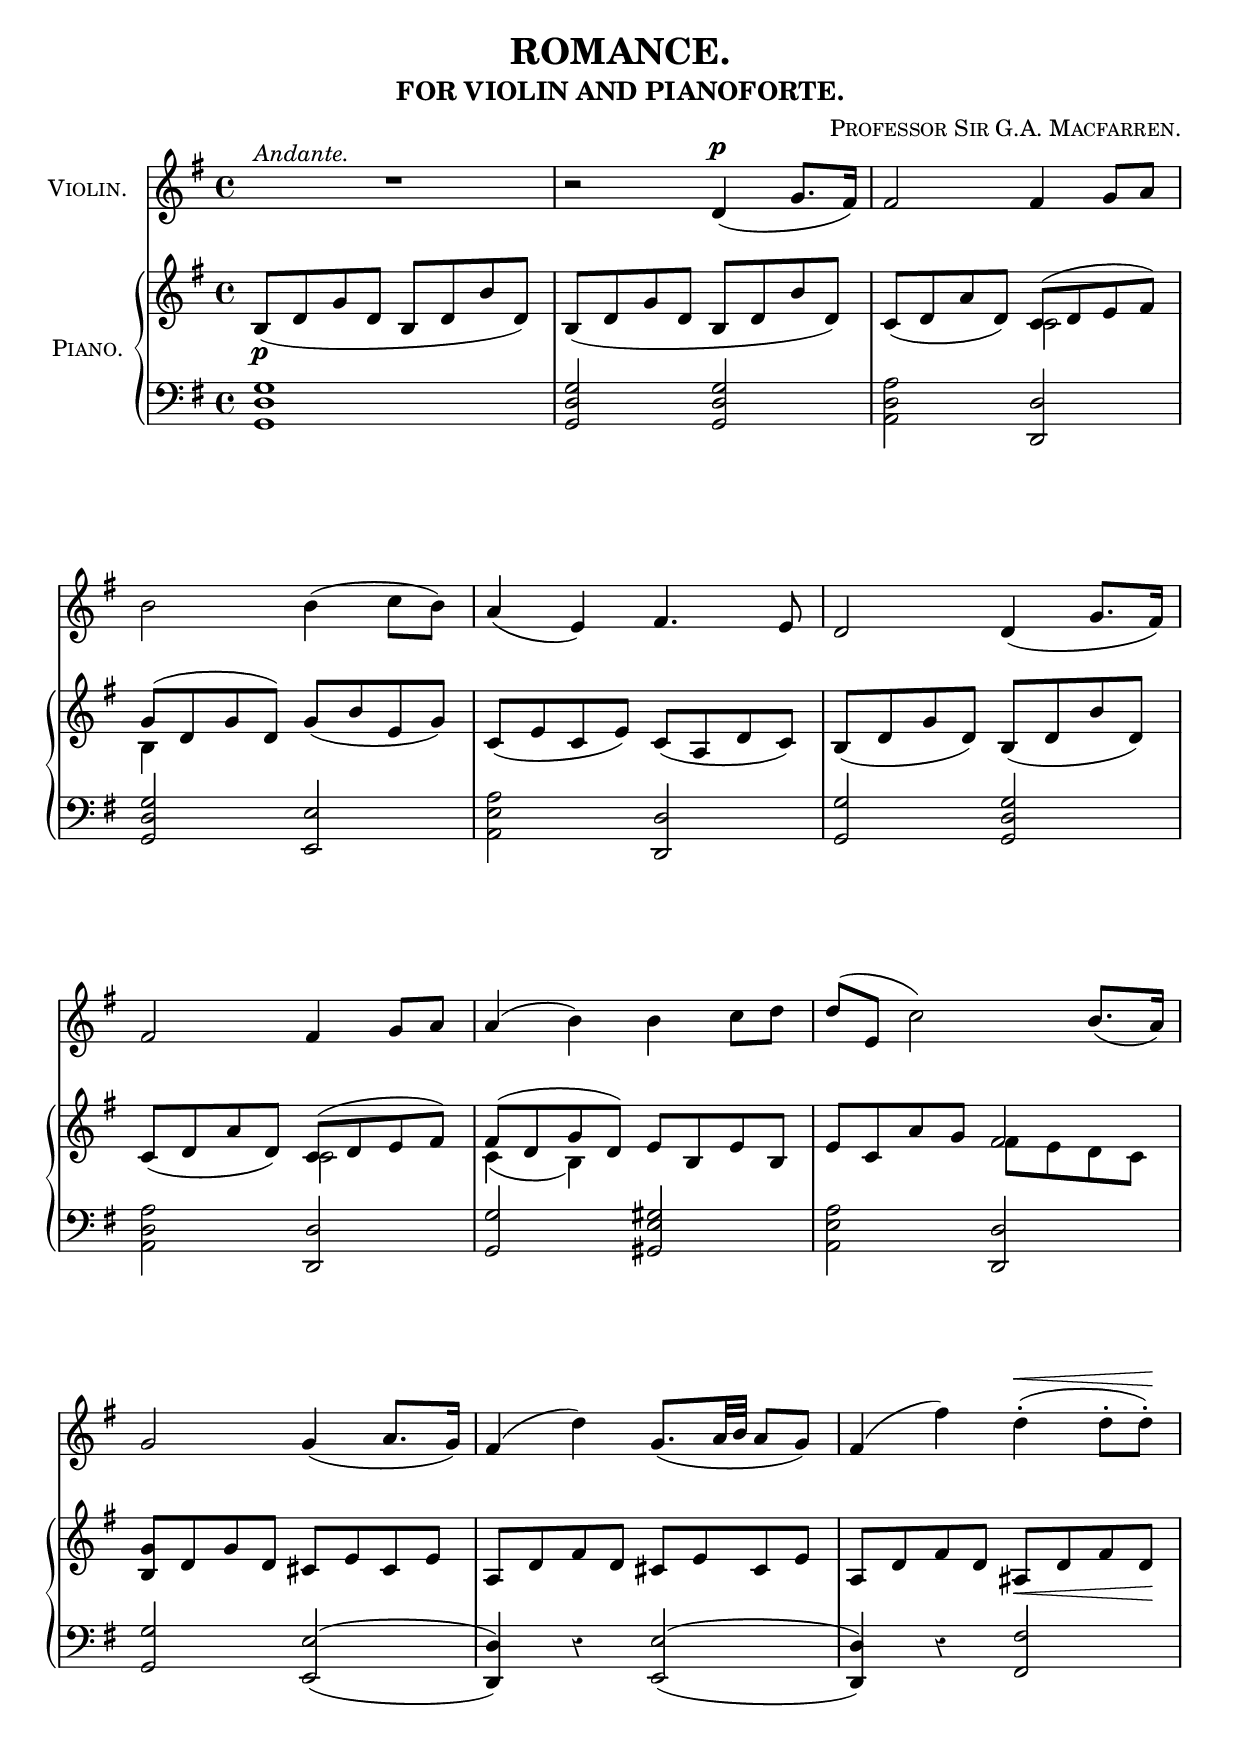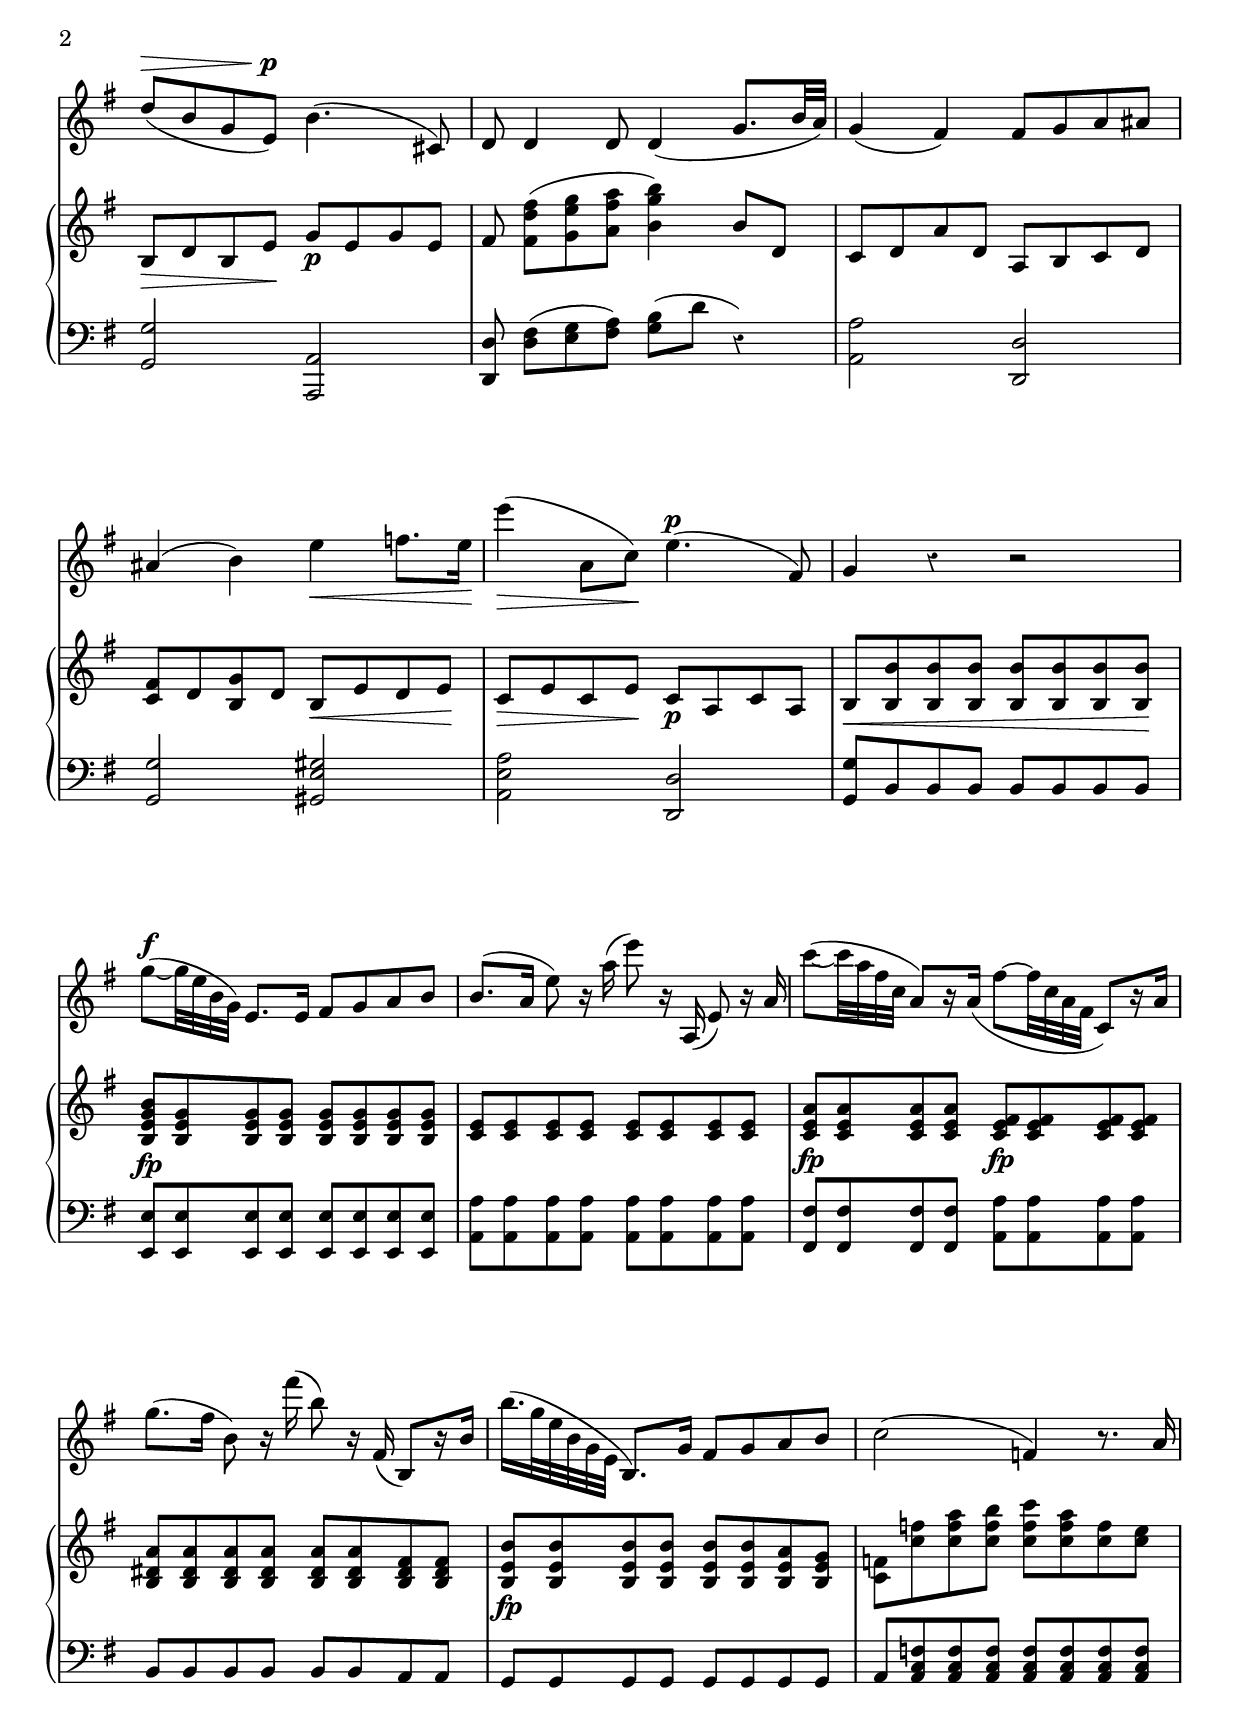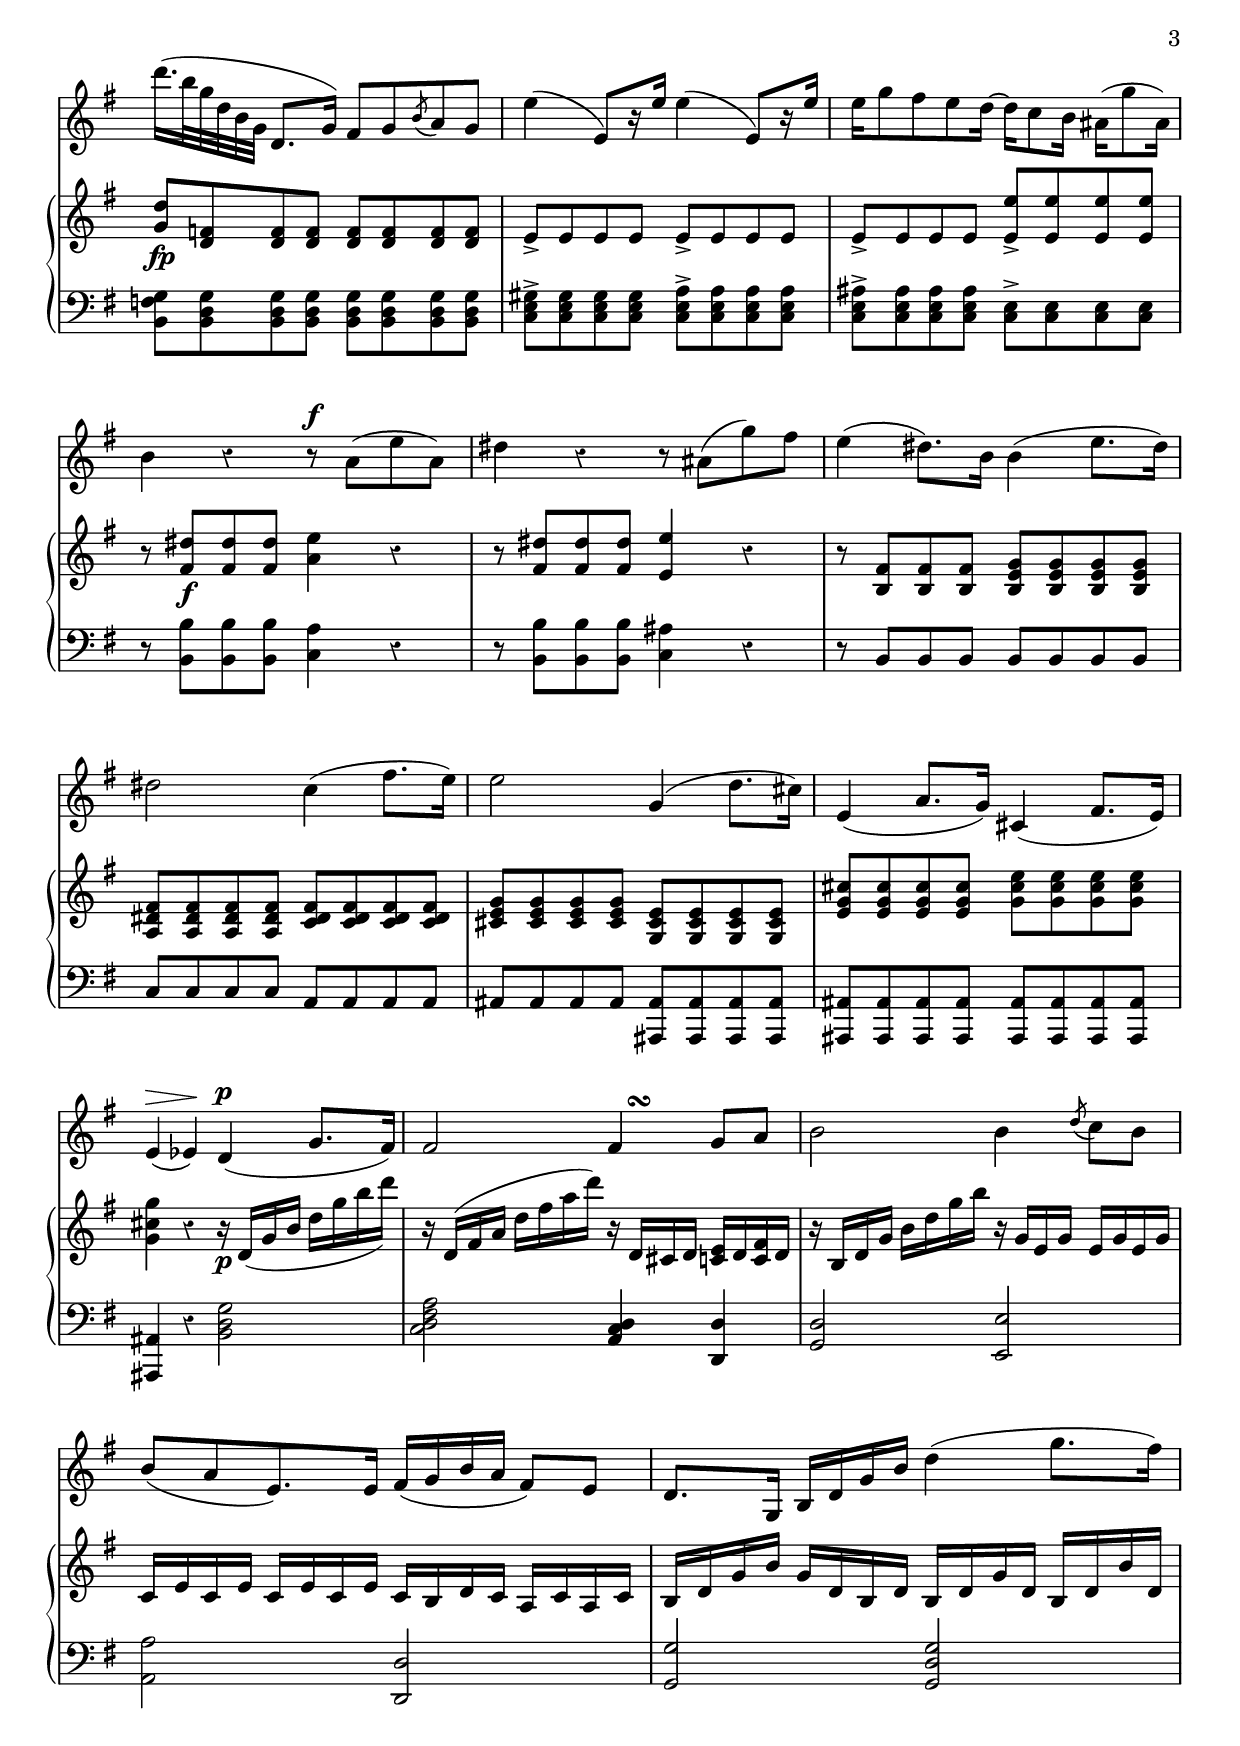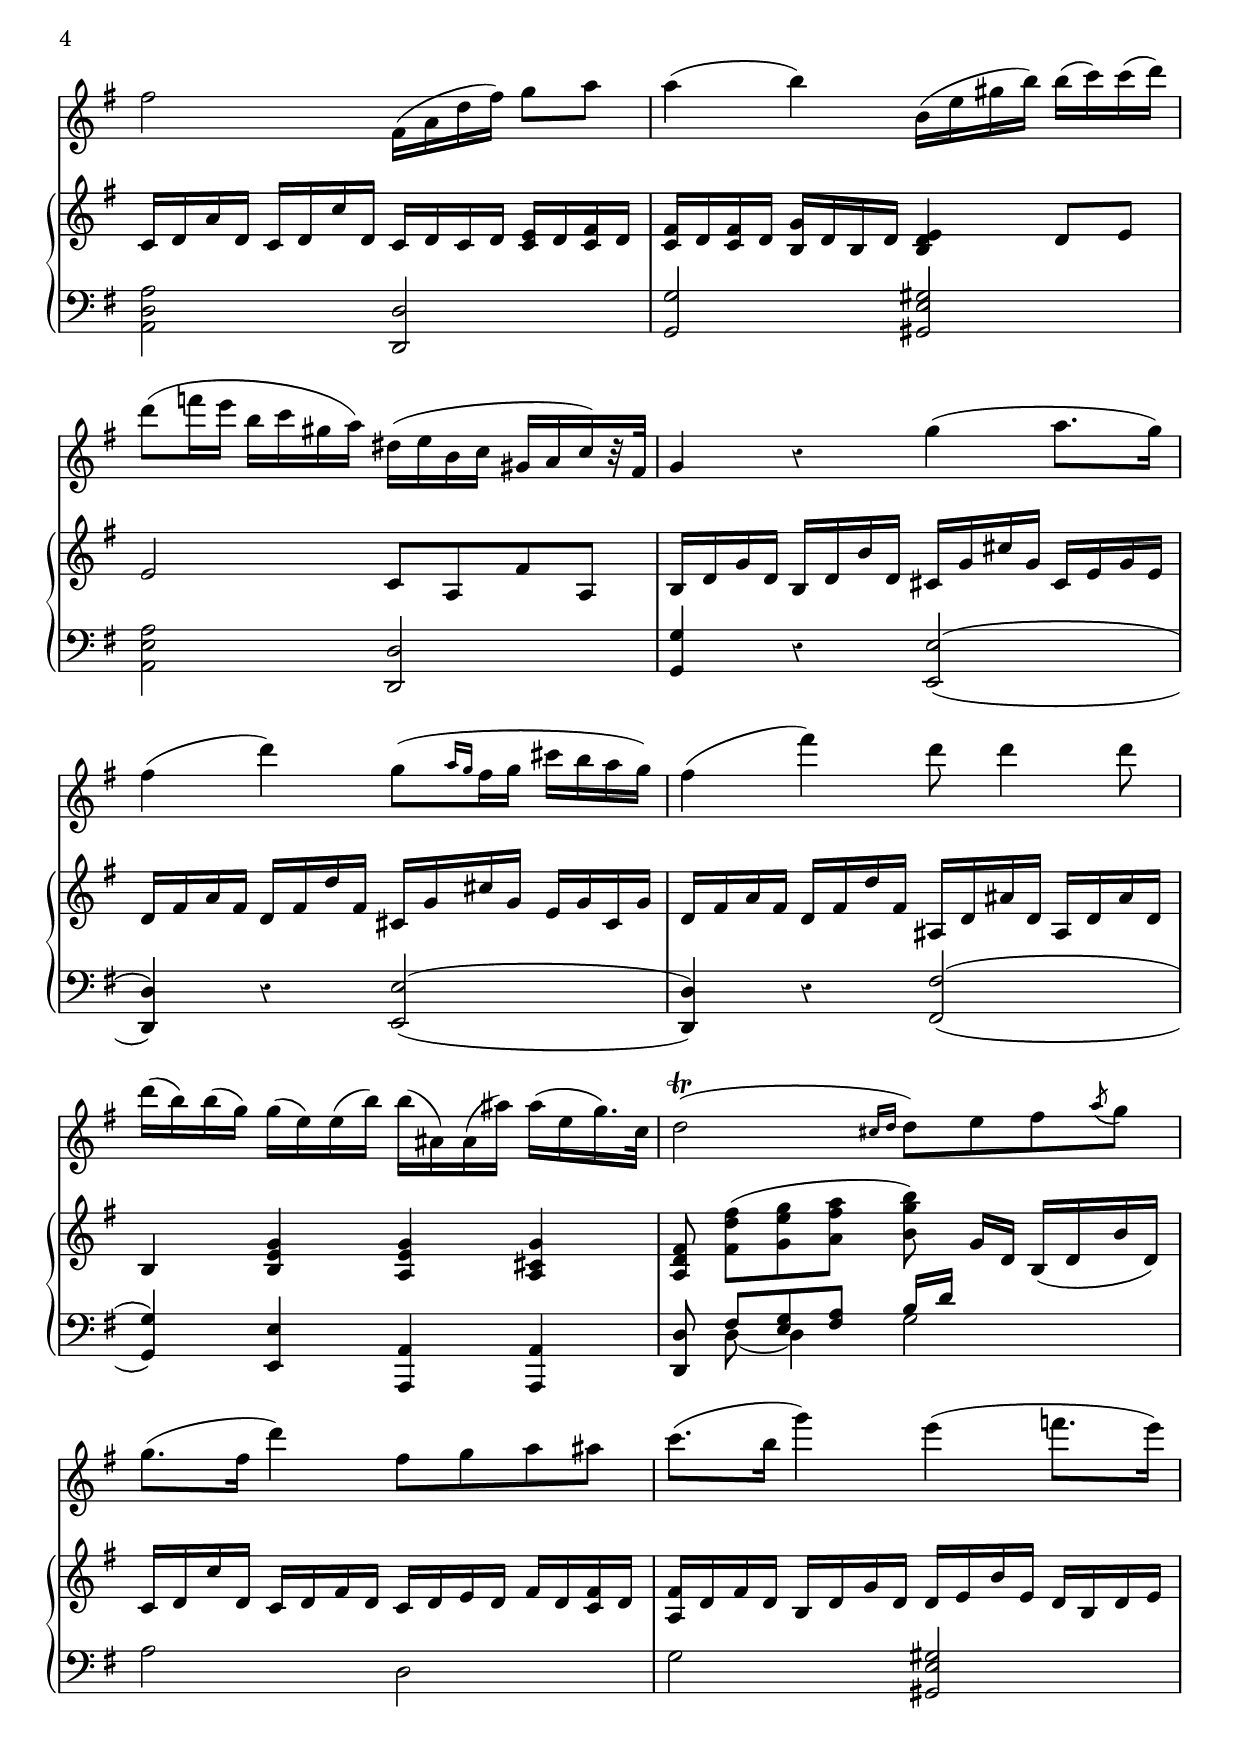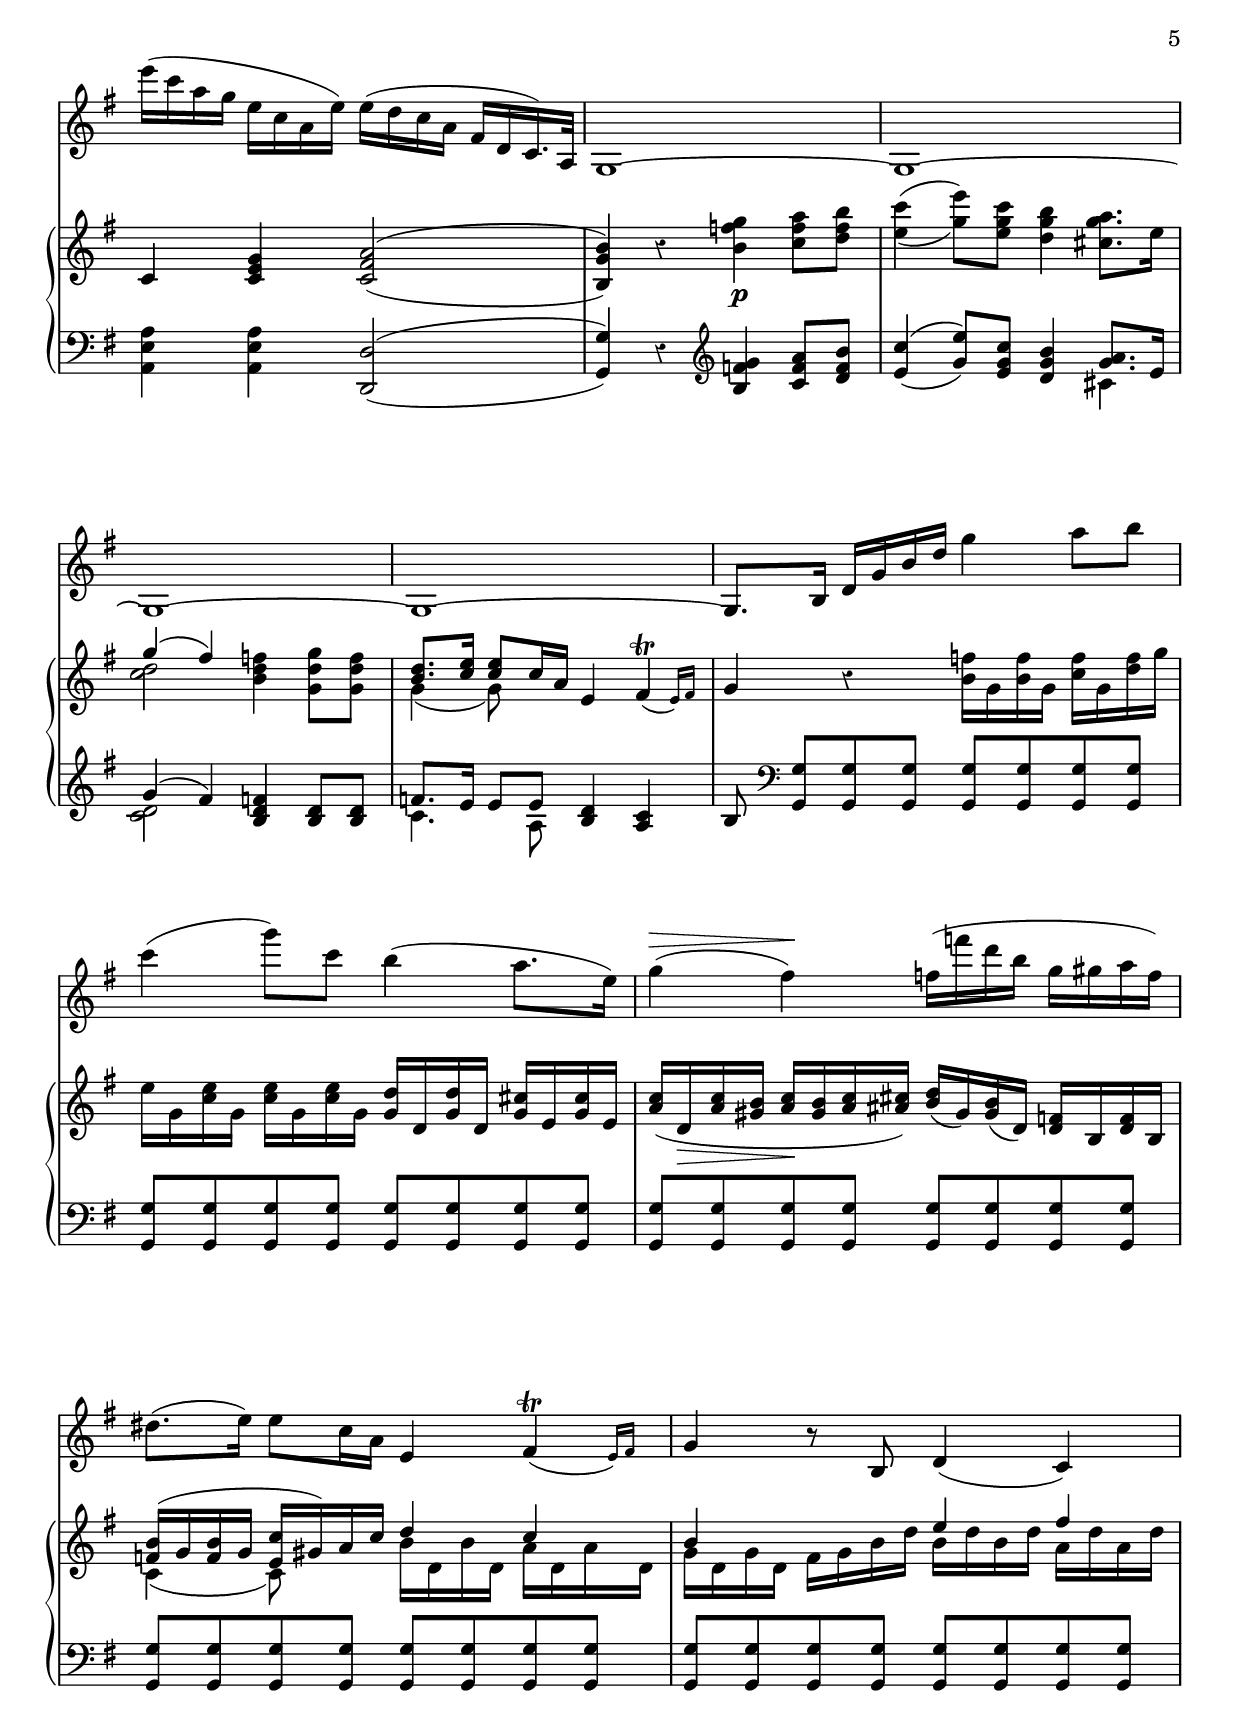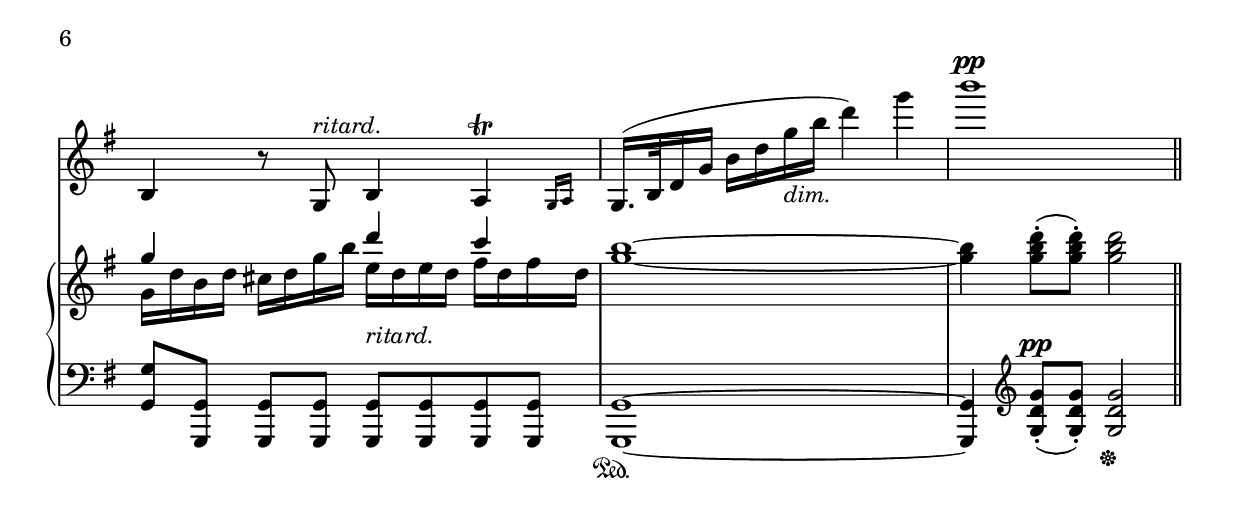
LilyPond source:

\version "2.8"
\include "english.ly"

\header {
  title = "ROMANCE."
  subtitle = "FOR VIOLIN AND PIANOFORTE."
  composer = \markup \smallCaps "Professor Sir G.A. Macfarren."
}

melody = \relative c' {
  \clef treble
  \key g \major
  \time 4/4
  \override Rest #'style = #'classical

%12

  s1*0^\markup { \italic {Andante.} } R1 | r2 d4(^\p g8.[ fs16]) | fs2 fs4 g8 a8 | b2 b4( c8 b8) | a4( e4) fs4. e8 |

  d2 d4( g8.[ fs16]) | fs2 fs4 g8 a8 | a4( b4) b4 c8 d8 | d8( e,8 c'2) b8.([ a16]) | g2 g4( a8.[ g16]) |

  fs4( d'4) g,8.([ a32 b32] a8 g8) | fs4( fs'4) d4-.^\<( d8-. d8-.)\! | d8^\>( b8 g8 e8)\!\p b'4.( cs,8) | d8 d4 d8 d4( g8.[ b32 a32]) | g4( fs4) fs8 g8 a8 as8 |

  as4( b4) e4\< f8.[ e16]\! | e'4\>( a,,8 c8\!) e4.^\p( fs,8) | g4 r4 r2 | \tieDown g'8^\f([~ g32 e32 b32 g32]) e8.[ e16] fs8 g8 a8 b8 | b8.([ a16] e'8) r16 a16( e'8) r16 a,,,16( e'8) r16 a16 |

  \tieDown c'8([~ c32 a32 fs32 c32] a8)[ r16 a16_(] \tieUp fs'8[~ fs32 c32 a32 fs32] c8)[ r16 a'16] | g'8.([ fs16] b,8) r16 fs''16( b,8) r16 fs,16( b,8)[ r16 b'16] | b'16.([ g32 e32 b32 g32 e32] b8.)[ g'16] fs8 g8 a8 b8 | c2( f,4) r8. a16 |

%13

  d'16.([ b32 g32 d32 b32 g32] d8.[ g16]) fs8 g8 \acciaccatura b8 a8 g8 | e'4( e,8)[ r16 e'16] e4( e,8)[ r16 e'16] | e16[ g8 fs8 e8 d16]~ d16[ c8 b16] as16([ g'8 as,16]) | b4 r4 r8^\f a8( e'8 a,8) | ds4 r4 r8 as8( g'8) fs8 |

  e4( ds8.)[ b16] b4( e8.[ ds16]) | ds2 c4( fs8.[ e16]) | e2 g,4( d'8.[ cs16]) | e,4( a8.[ g16]) cs,4( fs8.[ e16]) | e4_(^\> ef4)\! d4^\p( g8.[ fs16]) |

  fs2 fs4^\markup { \hspace #3.0 \musicglyph #"scripts.turn" } g8 a8 | b2 b4 \acciaccatura d8 c8 b8 | b8([ a8 e8.) e16] fs16( g16 b16 a16 fs8) e8 |

  d8.[ g,16] b16 d16 g16 b16 d4( g8.[ fs16]) | fs2 fs,16( a16 d16 fs16) g8 a8 | a4( b4) b,16( e16 gs16 b16) b16( c16) c16( d16) |

  d8([ f16 e16] b16 c16 gs16 a16) ds,16( e16 b16 c16 gs16[ a16 c16) r32 fs,32] | g4 r4 g'4( a8. g16) | fs4( d'4) g,8([ \grace {a16[ g16]} fs16 g16] cs16 b16 a16 g16) |

%14

  fs4( fs'4) d8 d4 d8 | d16( b16) b16( g16) g16( e16) e16( b'16) b16( as,16) as16( as'16) as16([ e16 g16.) c,32] | d2\trill( \grace {cs16[ d16]} d8) e8 fs8 \acciaccatura a8 g8 |

  g8.([ fs16] d'4) fs,8 g8 a8 as8 | c8.([ b16] g'4) e4( f8.[ e16]) | e16( c16 a16 g16 e16 c16 a16 e'16) e16( d16 c16 a16 fs16[ d16 c16.) a32] | g1~ |

  g1~ | g1~ | g1~ | g8.[ b16] d16 g16 b16 d16 g4 a8 b8 |

  c4( g'8) c,8 b4( a8.[ e16]) | g4(^\> fs4)\! f16( f'16 d16 b16 g16 gs16 a16 f16) | ds8.([ e16]) e8[ c16 a16] e4 \afterGrace fs4\trill( {e16)[ fs16]} |

  g4 r8 b,8 d4( c4) | b4 r8 g8^\markup { \italic {ritard.} } b4 \afterGrace a4\trill {g16[ a16]} | g16.([ b32 d16 g16] b16 d16 g16_\markup { \italic {dim.} } b16 d4) g4 | b1^\pp \bar "||"
}

upper = \relative c'' {
  \clef treble
  \key g \major
  \time 4/4
  \override Rest #'style = #'classical

%12

  b,8\p( d8 g8 d8 b8 d8 b'8 d,8) | b8( d8 g8 d8 b8 d8 b'8 d,8) | c8( d8 a'8 d,8) << {c8( d8 e8 fs8)} \\ {c2} >> | << {g'8( d8 g8 d8)} \\ {b4} >> g'8( b8 e,8 g8) | c,8( e8 c8 e8) c8( a8 d8 c8)

  b8( d8 g8 d8) b8( d8 b'8 d,8) | c8( d8 a'8 d,8) << {c8( d8 e8 fs8)} \\ {c2} >> | << {fs8( d8 g8 d8)} \\ {c4( b4)} >> e8 b8 e8 b8 | e8 c8 a'8 g8 << {fs2} \\ {fs8 e8 d8 c8} >> | <b g'>8 d8 g8 d8 cs8 e8 cs8 e8

  a,8 d8 fs8 d8 cs8 e8 cs8 e8 | a,8 d8 fs8 d8 as8_\< d8 fs8 d8\! | b8_\> d8 b8 e8\! g8_\p e8 g8 e8 | fs8 <fs d' fs>8[( <g e' g>8 <a fs' a>8] <b g' b>4) b8 d,8 | c8 d8 a'8 d,8 a8 b8 c8 d8

  <c fs>8 d8 <b g'>8 d8 b8_\< e8 d8 e8\! | c8_\> e8 c8 e8\! c8\p a8 c8 a8 | b8_\< <b b'>8 <b b'>8 <b b'>8 <b b'>8 <b b'>8 <b b'>8 <b b'>8\! | <b e g b>8\fp <b e g>8 <b e g>8 <b e g>8 <b e g>8 <b e g>8 <b e g>8 <b e g>8 | <c e>8 <c e>8 <c e>8 <c e>8 <c e>8 <c e>8 <c e>8 <c e>8

  <c e a>8\fp <c e a>8 <c e a>8 <c e a>8 <c e fs>8\fp <c e fs>8 <c e fs>8 <c e fs>8 | <b ds a'>8 <b ds a'>8 <b ds a'>8 <b ds a'>8 <b ds a'>8 <b ds a'>8 <b ds fs>8 <b ds fs>8 | <b e b'>8\fp <b e b'>8 <b e b'>8 <b e b'>8 <b e b'>8 <b e b'>8 <b e a>8 <b e g>8 | <c f>8 <c' f>8 < c f a>8 <c f b>8 <c f c'>8 <c f a>8 <c f>8 <c e>8

%13

  <g d'>8\fp <d f>8 <d f>8 <d f>8 <d f>8 <d f>8 <d f>8 <d f>8 | e8_> e8 e8 e8 e8_> e8 e8 e8 | e8_> e8 e8 e8 <e e'>8_> <e e'>8 <e e'>8 <e e'>8 | r8 <fs ds'>8\f <fs ds'>8 <fs ds'>8 <a e'>4 r4 | r8 <fs ds'>8 <fs ds'>8 <fs ds'>8 <e e'>4 r4

  r8 <b fs'>8 <b fs'>8 <b fs'>8 <b e g>8 <b e g>8 <b e g>8 <b e g>8 | <a ds fs>8 <a ds fs>8 <a ds fs>8 <a ds fs>8 <c ds fs>8 <c ds fs>8 <c ds fs>8 <c ds fs>8 | <cs e g>8 <cs e g>8 <cs e g>8 <cs e g>8 <g cs e>8 <g cs e>8 <g cs e>8 <g cs e>8 | <e' g cs>8 <e g cs>8 <e g cs>8 <e g cs>8 <g cs e>8 <g cs e>8 <g cs e>8 <g cs e>8 | <g cs g'>4 r4 r16\p d16_( g16 b16 d16 g16 b16 d16)

  r16 d,,16( fs16 a16 d16 fs16 a16 d16) r16 d,,16 cs16 d16 <c e>16 d16 <c fs>16 d16 | r16 b16 d16 g16 b16 d16 g16 b16 r16 g,16 e16 g16 e16 g16 e16 g16 | c,16 e16 c16 e16 c16 e16 c16 e16 c16 b16 d16 c16 a16 c16 a16 c16

  b16 d16 g16 b16 g16 d16 b16 d16 b16 d16 g16 d16 b16 d16 b'16 d,16 | c16 d16 a'16 d,16 c16 d16 c'16 d,16 c16 d16 c16 d16 <c e>16 d16 <c fs>16 d16 | <c fs>16 d16 <c fs>16 d16 <b g'>16 d16 b16 d16 <b d e>4 d8 e8

  e2 c8 a8 fs'8 a,8 | b16 d16 g16 d16 b16 d16 b'16 d,16 cs16 g'16 cs16 g16 cs,16 e16 g16 e16 | d16 fs16 a16 fs16 d16 fs16 d'16 fs,16 cs16 g'16 cs16 g16 e16 g16 cs,16 g'16

%14

  d16 fs16 a16 fs16 d16 fs16 d'16 fs,16 as,16 d16 as'16 d,16 as16 d16 as'16 d,16 | b4 <b e g>4 <a e' g>4 <a cs g'>4 | <a d fs>8 <fs' d' fs>8([ <g e' g>8 <a fs' a>8] <b g' b>8) g16[ d16] b16_( d16 b'16 d,16)

  c16 d16 c'16 d,16 c16 d16 fs16 d16 c16 d16 e16 d16 fs16 d16 <c fs>16 d16 | <a fs'>16 d16 fs16 d16 b16 d16 g16 d16 d16 e16 b'16 e,16 d16 b16 d16 e16 | c4 <c e g>4 \set doubleSlurs = ##t <c fs a>2( | <b g' b>4) r4 <b' f' g>4\p <c f a>8 <d f b>8

  <e c'>4( <g e'>8) <e g c>8 <d g b>4 <cs g' a>8.[ e16] | \set doubleSlurs = ##f << {g4( fs4)} \\ {<c d>2} >> <b d f>4 <g d' g>8 <g d' f>8 | << {<b d>8.[ <c e>16] <c e>8[ c16 a16]} \\ {g4( g8)} >> e4 \afterGrace fs4\trill( {e16)[ fs16]} | g4 r4 <b f'>16 g16 <b f'>16 g16 <c f>16 g16 <d' f>16 g16

  e16 g,16 <c e>16 g16 <c e>16 g16 <c e>16 g16 <g d'>16 d16 <g d'>16 d16 <g cs>16 e16 <g cs>16 e16 | <a c>16( d,16\> <a' c>16 <gs b>16 <a c>16\! <gs b>16 <a c>16 <as cs>16) <b d>16( gs16) <gs b>16( d16) <d f>16 b16 <d f>16 b16 | << {<f' b>16( g16 <f b>16 g16 <e c'>16 gs16) a16 c16 d4 c4} \\ {c,4( c8) s8 b'16 d,16 b'16 d,16 a'16 d,16 a'16 d,16 } >>

  << {b'4 s4 e4 fs4} \\ {g,16 d16 g16 d16 fs16 g16 b16 d16 b16 d16 b16 d16 a16 d16 a16 d16} >> | << {g4 s4 d'4 c4} \\ {g,16 d'16 b16 d16 cs16 d16 g16 b16 \once \override TextScript #'padding = #2.0 e,16_\markup { \italic {ritard.} } d16 e16 d16 fs16 d16 fs16 d16} >> | <g b>1~ | <g b>4 <g b d>8-.( <g b d>8-.) <g b d>2
}

lower = \relative c {
  \clef bass
  \key g \major
  \time 4/4
  \override Rest #'style = #'classical

%12

  <g d' g>1 | <g d' g>2 <g d' g>2 | <a d a'>2 <d, d'>2 | <g d' g>2 <e e'>2 | <a e' a>2 <d, d'>2

  <g g'>2 <g d' g>2 | <a d a'>2 <d, d'>2 | <g g'>2 <gs e' gs>2 | <a e' a>2 <d, d'>2 | <g g'>2 \set doubleSlurs = ##t <e e'>2(

  <d d'>4) r4 <e e'>2( | <d d'>4) r4 <fs fs'>2 | <g g'>2 <a, a'>2 | <d d'>8 \set doubleSlurs = ##f <d' fs>8([ <e g>8 <fs a>8]) <g b>8( d'8 r4) | <a, a'>2 <d, d'>2

%%Transcriber's Note: Could not get slur in bar 4 above to cross staffs with \change Staff command. Compromised by leaving slur in lower staff.

  <g g'>2 <gs e' gs>2 | <a e' a>2 <d, d'>2 | <g g'>8 b8 b8 b8 b8 b8 b8 b8 | <e, e'>8 <e e'>8 <e e'>8 <e e'>8 <e e'>8 <e e'>8 <e e'>8 <e e'>8 | <a a'>8 <a a'>8 <a a'>8 <a a'>8 <a a'>8 <a a'>8 <a a'>8 <a a'>8

  <fs fs'>8 <fs fs'>8 <fs fs'>8 <fs fs'>8 <a a'>8 <a a'>8 <a a'>8 <a a'>8 | b8 b8 b8 b8 b8 b8 a8 a8 | g8 g8 g8 g8 g8 g8 g8 g8 | a8 <a c f>8 <a c f>8 <a c f>8 <a c f>8 <a c f>8 <a c f>8 <a c f>8

%13

  <b f' g>8 <b d g>8 <b d g>8 <b d g>8 <b d g>8 <b d g>8 <b d g>8 <b d g>8 | <c e gs>8-> <c e gs>8 <c e gs>8 <c e gs>8 <c e a>8-> <c e a>8 <c e a>8 <c e a>8 | <c e as>8-> <c e as>8 <c e as>8 <c e as>8 <c e>8-> <c e>8 <c e>8 <c e>8 | r8 <b b'>8 <b b'>8 <b b'>8 <c a'>4 r4 | r8 <b b'>8 <b b'>8 <b b'>8 <c as'>4 r4

  r8 b8 b8 b8 b8 b8 b8 b8 | c8 c8 c8 c8 a8 a8 a8 a8 | as8 as8 as8 as8 <as, as'>8 <as as'>8 <as as'>8 <as as'>8 | <as as'>8 <as as'>8 <as as'>8 <as as'>8 <as as'>8 <as as'>8 <as as'>8 <as as'>8 | <as as'>4 r4 <b' d g>2

  <c d fs a>2 <a c d>4 <d, d'>4 | <g d'>2 <e e'>2 | <a a'>2 <d, d'>2

  <g g'>2 <g d' g>2 | <a d a'>2 <d, d'>2 | <g g'>2 <gs e' gs>2

  <a e' a>2 <d, d'>2 | <g g'>4 r4 \set doubleSlurs = ##t <e e'>2( | <d d'>4) r4 <e e'>2(

%14

  <d d'>4) r4 <fs fs'>2( | <g g'>4) <e e'>4 <a, a'>4 <a a'>4 | <d d'>8 \set doubleSlurs = ##f << {fs'8[ <e g>8 <fs a>8]} \\ {d8( d4)} >> << {b'16[ d16]} \\ {g,2} >>

  a2 d,2 | g2 <gs, e' gs>2 | <a e' a>4 <a e' a>4 \set doubleSlurs = ##t <d, d'>2( | <g g'>4 ) r4 \clef treble <b' f' g>4 <c f a>8 <d f b>8

  <e c'>4( <g e'>8) <e g c>8 <d g b>4 << {<g a>8.[ e16]} \\ {cs4} >> | \set doubleSlurs = ##f << {g'4( fs4)} \\ {<c d>2} >> <b d f>4 <b d>8 <b d>8 | << {f'8.[ e16] e8 e8]} \\ {c4. a8} >> <b d>4 <a c>4 | b8 \clef bass <g, g'>8[ <g g'>8 <g g'>8] <g g'>8 <g g'>8 <g g'>8 <g g'>8

  <g g'>8 <g g'>8 <g g'>8 <g g'>8 <g g'>8 <g g'>8 <g g'>8 <g g'>8 | <g g'>8 <g g'>8 <g g'>8 <g g'>8 <g g'>8 <g g'>8 <g g'>8 <g g'>8 | <g g'>8 <g g'>8 <g g'>8 <g g'>8 <g g'>8 <g g'>8 <g g'>8 <g g'>8

  <g g'>8 <g g'>8 <g g'>8 <g g'>8 <g g'>8 <g g'>8 <g g'>8 <g g'>8 | <g g'>8[ <g, g'>8] <g g'>8[ <g g'>8] <g g'>8 <g g'>8 <g g'>8 <g g'>8 | <g g'>1~\sustainDown | <g g'>4 \clef treble <g'' d' g>8-.^\pp( <g d' g>8-.) <g d' g>2\sustainUp
}

\score {
  <<
    \context Staff = melody \melody
      \set Staff.instrument = \markup { \smallCaps {Violin.} }
      \set Staff.midiInstrument = "violin"
    \context PianoStaff <<
      \set PianoStaff.instrument = \markup { \smallCaps {Piano.} }
      \context Staff = upper \upper    
      \context Staff = lower \lower
     >>
  >>
  \layout {
    \context { \RemoveEmptyStaffContext }
    \context {
      \Score
       \remove Bar_number_engraver
    }
  }
  \midi { \tempo 4 = 84 }
}

\paper { raggedbottom = ##t }